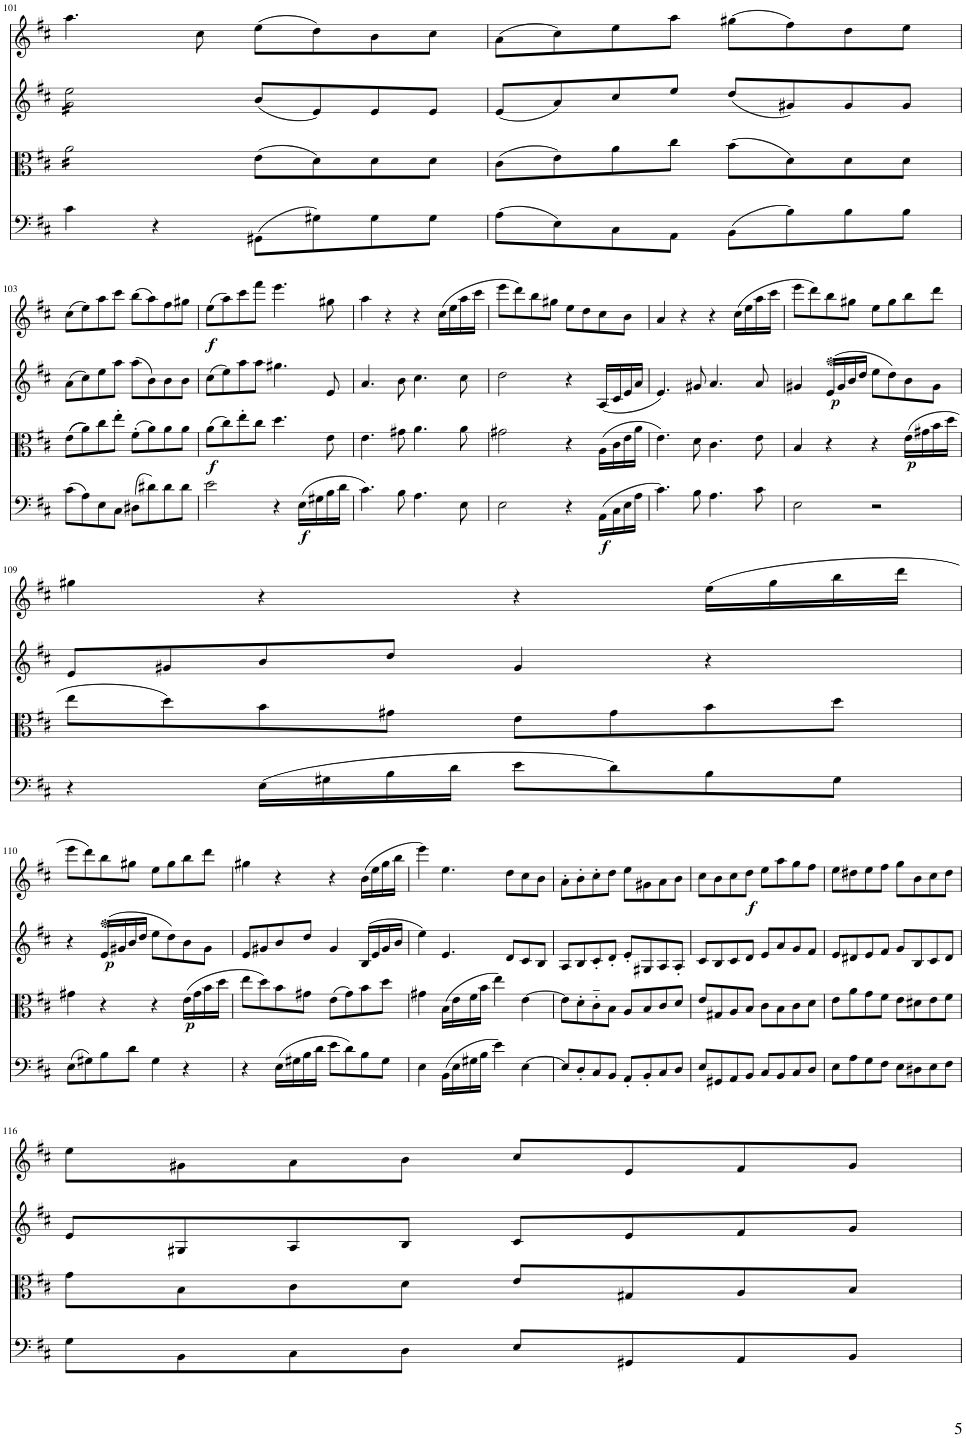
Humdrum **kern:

**kern	**dynam	**kern	**dynam	**kern	**dynam	**kern	**dynam
*part4	*part4	*part3	*part3	*part2	*part2	*part1	*part1
*staff4	*staff4	*staff3	*staff3	*staff2	*staff2	*staff1	*staff1
*I"Piano	*	*I"Piano	*	*I"Piano	*	*I"Piano	*
*I'Pno	*	*I'Pno	*	*I'Pno	*	*I'Pno	*
!!LO:PB:g=z
*clefF4	*	*clefC3	*	*clefG2	*	*clefG2	*
*k[f#c#]	*	*k[f#c#]	*	*k[f#c#]	*	*k[f#c#]	*
*M4/4	*	*M4/4	*	*M4/4	*	*M4/4	*
*met(c)	*	*met(c)	*	*met(c)	*	*met(c)	*
=101	=101	=101	=101	=101	=101	=101	=101
*	*	*tremolo	*	*	*	*	*
*	*	*	*	*tremolo	*	*	*
4c#\	.	16a\LL	.	16cc#\ 16ee\LL	.	4.aa\	.
.	.	16a\	.	16cc#\ 16ee\	.	.	.
.	.	16a\	.	16cc#\ 16ee\	.	.	.
.	.	16a\	.	16cc#\ 16ee\	.	.	.
4r	.	16a\	.	16cc#\ 16ee\	.	.	.
.	.	16a\	.	16cc#\ 16ee\	.	.	.
.	.	16a\	.	16cc#\ 16ee\	.	8cc#\	.
.	.	16a\JJ	.	16cc#\ 16ee\JJ	.	.	.
*	*	*	*	*Xtremolo	*	*	*
*	*	*Xtremolo	*	*	*	*	*
(8GG#X\L	.	(8e\L	.	(8b/L	.	(8ee\L	.
8G#X\)	.	8d\)	.	8e/)	.	8dd\)	.
8G#\	.	8d\	.	8e/	.	8b\	.
8G#\J	.	8d\J	.	8e/J	.	8cc#\J	.
=102	=102	=102	=102	=102	=102	=102	=102
(8A\L	.	(8c#\L	.	(8e/L	.	(8a\L	.
8E\)	.	8e\)	.	8a/)	.	8cc#\)	.
8C#\	.	8a\	.	8cc#/	.	8ee\	.
8AA\J	.	8cc#\J	.	8ee/J	.	8aa\J	.
(8BB\L	.	(8b\L	.	(8dd/L	.	(8gg#X\L	.
8B\)	.	8d\)	.	8g#X/)	.	8ff#\)	.
8B\	.	8d\	.	8g#/	.	8dd\	.
8B\J	.	8d\J	.	8g#/J	.	8ee\J	.
!!LO:LB:g=z
=103	=103	=103	=103	=103	=103	=103	=103
(8c#\L	.	((8e\L	.	(8a\L	.	(8cc#\L	.
8A\)	.	8a\))	.	8cc#\)	.	8ee\)	.
8E\	.	8cc#\	.	8ee\	.	8aa\	.
8C#\J	.	8ee'\J	.	8aa\J	.	8ccc#\J	.
(8D#X\L	.	(8f#'\L	.	(8aa\L	.	(8bb\L	.
8d#X\)	.	8a\)	.	8b\)	.	8aa\)	.
8d#\	.	8a\	.	8b\	.	8ff#\	.
8d#\J	.	8a\J	.	8b\J	.	8gg#X\J	.
=104	=104	=104	=104	=104	=104	=104	=104
!	!	!	!LO:DY:b	!	!	!	!LO:DY:b
2e\	.	(8a\L	f	(8cc#\L	.	(8ee\L	f
.	.	8cc#\)	.	8ee\)	.	8aa\)	.
.	.	8ee'\	.	8aa\	.	8ccc#\	.
.	.	8cc#\J	.	8aa\J	.	8fff#\J	.
4r	.	4.dd\	.	4.gg#X\	.	4.eee\	.
!	!LO:DY:b	!	!	!	!	!	!
(16E\LL	f	.	.	.	.	.	.
16G#X\	.	.	.	.	.	.	.
16B\	.	8e\	.	8e/	.	8gg#X\	.
16d\JJ	.	.	.	.	.	.	.
=105	=105	=105	=105	=105	=105	=105	=105
4.c#\)	.	4.e\	.	4.a/	.	4aa\	.
.	.	.	.	.	.	4r	.
8B\	.	8g#X\	.	8b\	.	.	.
4.A\	.	4.a\	.	4.cc#\	.	4r	.
.	.	.	.	.	.	(16cc#\LL	.
.	.	.	.	.	.	16ee\	.
8E\	.	8a\	.	8cc#\	.	16aa\	.
.	.	.	.	.	.	16ccc#\JJ	.
=106	=106	=106	=106	=106	=106	=106	=106
*	*	*^	*	*	*	*	*
2E\	.	2ryy	2g#X\	.	2dd\	.	8eee\L	.
.	.	.	.	.	.	.	8ddd\)	.
.	.	.	.	.	.	.	8bb\	.
.	.	.	.	.	.	.	8gg#X\J	.
4r	.	4r	2ryy	.	4r	.	8ee\L	.
.	.	.	.	.	.	.	8dd\	.
!	!LO:DY:b	!	!	!	!	!	!	!
(16AA\LL	f	(16A\LL	.	.	(16A/LL	.	8cc#\	.
16C#\	.	16c#\	.	.	16c#/	.	.	.
16E\	.	16e\	.	.	16e/	.	8b\J	.
16A\JJ	.	16a\JJ	.	.	16a/JJ	.	.	.
*	*	*v	*v	*	*	*	*	*
=107	=107	=107	=107	=107	=107	=107	=107
4.c#\)	.	4.e\)	.	4.e/)	.	4a/	.
.	.	.	.	.	.	4r	.
8B\	.	8d\	.	8g#X/	.	.	.
4.A\	.	4.c#\	.	4.a/	.	4r	.
.	.	.	.	.	.	(16cc#\LL	.
.	.	.	.	.	.	16ee\	.
8c#\	.	8e\	.	8a/	.	16aa\	.
.	.	.	.	.	.	16ccc#\JJ	.
=108	=108	=108	=108	=108	=108	=108	=108
2E\	.	4B/	.	4g#X/	.	8eee\L	.
.	.	.	.	.	.	8ddd\)	.
!	!	!	!	!	!LO:DY:b	!	!
.	.	4r	.	(16e/LL	p	8bb\	.
.	.	.	.	16g#/	.	.	.
.	.	.	.	16b/	.	8gg#X\J	.
.	.	.	.	16dd/JJ	.	.	.
2r	.	4r	.	8ee\L	.	8ee\L	.
.	.	.	.	8dd\)	.	8gg#\	.
!	!	!	!LO:DY:b	!	!	!	!
.	.	(16e\LL	p	8b\	.	8bb\	.
.	.	16g#X\	.	.	.	.	.
.	.	16b\	.	8g#\J	.	8ddd\J	.
.	.	16dd\JJ	.	.	.	.	.
!!LO:LB:g=z
=109	=109	=109	=109	=109	=109	=109	=109
4r	.	8ee\L	.	8e/L	.	4gg#X\	.
.	.	8dd\)	.	8g#X/	.	.	.
(16E\LL	.	8b\	.	8b/	.	4r	.
16G#X\	.	.	.	.	.	.	.
16B\	.	8g#X\J	.	8dd/J	.	.	.
16d\JJ	.	.	.	.	.	.	.
8e\L	.	8e\L	.	4g#/	.	4r	.
8d\)	.	8g#\	.	.	.	.	.
8B\	.	8b\	.	4r	.	(16ee\LL	.
.	.	.	.	.	.	16gg#\	.
8G#\J	.	8dd\J	.	.	.	16bb\	.
.	.	.	.	.	.	16ddd\JJ	.
!!LO:LB:g=z
=110	=110	=110	=110	=110	=110	=110	=110
(8E\L	.	4g#X\	.	4r	.	8eee\L	.
8G#X\)	.	.	.	.	.	8ddd\)	.
!	!	!	!	!	!LO:DY:b	!	!
8B\	.	4r	.	(16e/LL	p	8bb\	.
.	.	.	.	16g#X/	.	.	.
8d\J	.	.	.	16b/	.	8gg#X\J	.
.	.	.	.	16dd/JJ	.	.	.
4G#\	.	4r	.	8ee\L	.	8ee\L	.
.	.	.	.	8dd\)	.	8gg#\	.
!	!	!	!LO:DY:b	!	!	!	!
4r	.	(16e\LL	p	8b\	.	8bb\	.
.	.	16g#\	.	.	.	.	.
.	.	16b\	.	8g#\J	.	8ddd\J	.
.	.	16dd\JJ	.	.	.	.	.
=111	=111	=111	=111	=111	=111	=111	=111
4r	.	8ee\L	.	8e/L	.	4gg#X\	.
.	.	8dd\)	.	8g#X/	.	.	.
(16E\LL	.	8b\	.	8b/	.	4r	.
16G#X\	.	.	.	.	.	.	.
16B\	.	8g#X\J	.	8dd/J	.	.	.
16d\JJ	.	.	.	.	.	.	.
8e\L	.	(8e\L	.	4g#/	.	4r	.
8d\)	.	8g#\)	.	.	.	.	.
8B\	.	8b\	.	(16B/LL	.	(16b\LL	.
.	.	.	.	16e/	.	16ee\	.
8G#\J	.	8dd\J	.	16g#/	.	16gg#\	.
.	.	.	.	16b/JJ	.	16bb\JJ	.
=112	=112	=112	=112	=112	=112	=112	=112
4E\	.	4g#X\	.	4ee\)	.	4eee\)	.
(16BB\LL	.	(16B\LL	.	4.e/	.	4.ee\	.
16E\	.	16e\	.	.	.	.	.
16G#X\	.	16f#\	.	.	.	.	.
16B\JJ	.	16b\JJ	.	.	.	.	.
4e\)	.	4ee\)	.	.	.	.	.
.	.	.	.	8d/L	.	8dd\L	.
[4E\	.	[4e\	.	8c#/	.	8cc#\	.
.	.	.	.	8B/J	.	8b\J	.
=113	=113	=113	=113	=113	=113	=113	=113
8E/L]	.	8e\L]	.	8A/L	.	8a'\L	.
8D'/	.	8d'\	.	8B/	.	8b'\	.
8C#/	.	8c#'~\	.	8c#'/	.	8cc#'\	.
8BB/J	.	8B\J	.	8d'/J	.	8dd\J	.
8AA'/L	.	8A/L	.	8e'/L	.	8ee\L	.
8BB'/	.	8B/	.	8G#X/	.	8g#X\	.
8C#/	.	8c#/	.	8A/	.	8a\	.
8D/J	.	8d/J	.	8A'/J	.	8b\J	.
=114	=114	=114	=114	=114	=114	=114	=114
8E/L	.	8e/L	.	8c#/L	.	8cc#\L	.
8GG#X/	.	8G#X/	.	8B/	.	8b\	.
8AA/	.	8A/	.	8c#/	.	8cc#\	.
!	!	!	!	!	!	!	!LO:DY:b
8BB/J	.	8B/J	.	8d/J	.	8dd\J	f
8C#/L	.	8c#\L	.	8e/L	.	8ee\L	.
8BB/	.	8B\	.	8a/	.	8aa\	.
8C#/	.	8c#\	.	8g/	.	8gg\	.
8D/J	.	8d\J	.	8f#/J	.	8ff#\J	.
=115	=115	=115	=115	=115	=115	=115	=115
8E\L	.	8e\L	.	8e/L	.	8ee\L	.
8A\	.	8a\	.	8d#X/	.	8dd#X\	.
8G\	.	8g\	.	8e/	.	8ee\	.
8F#\J	.	8f#\J	.	8f#/J	.	8ff#\J	.
8E\L	.	8e\L	.	8g/L	.	8gg\L	.
8D#X\	.	8d#X\	.	8B/	.	8b\	.
8E\	.	8e\	.	8c#/	.	8cc#\	.
8F#\J	.	8f#\J	.	8d#/J	.	8dd#\J	.
!!LO:LB:g=z
=116	=116	=116	=116	=116	=116	=116	=116
8G\L	.	8g\L	.	8e/L	.	8ee\L	.
8BB\	.	8B\	.	8G#X/	.	8g#X\	.
8C#\	.	8c#\	.	8A/	.	8a\	.
8D\J	.	8d\J	.	8B/J	.	8b\J	.
8E/L	.	8e/L	.	8c#/L	.	8cc#/L	.
8GG#X/	.	8G#X/	.	8e/	.	8e/	.
8AA/	.	8A/	.	8f#/	.	8f#/	.
8BB/J	.	8B/J	.	8g/J	.	8g#/J	.
=	=	=	=	=	=	=	=
*-	*-	*-	*-	*-	*-	*-	*-
